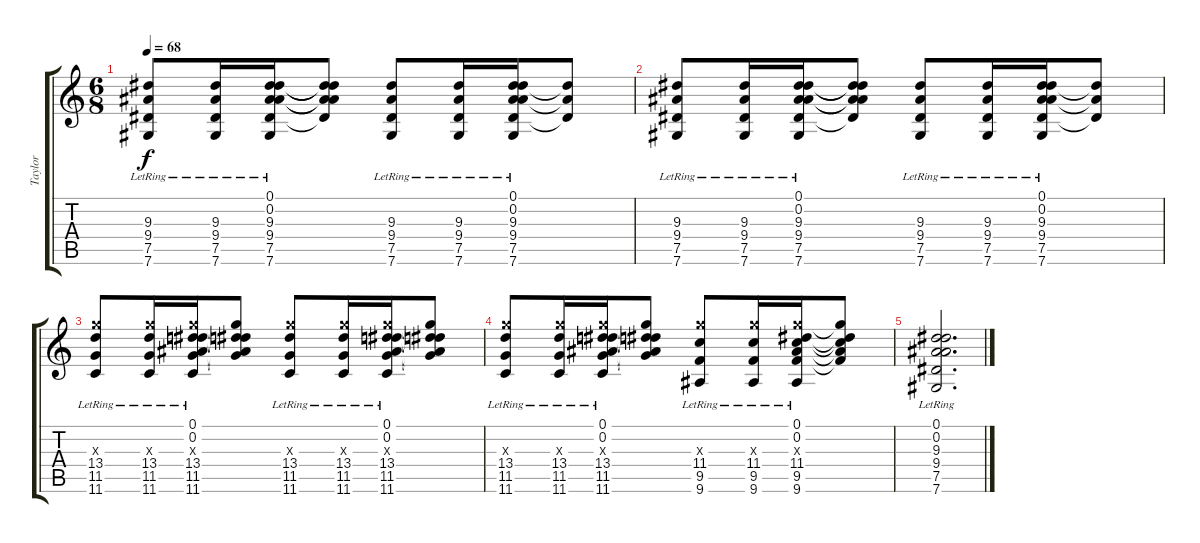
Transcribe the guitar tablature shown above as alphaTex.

\track ("Taylor" "Taylor") {instrument acousticguitarsteel}
\staff {score tabs}
\tuning (Eb4 Bb3 Gb3 Db3 Ab2 Db2) {hide}
\ts (6 8)
\tempo 68
\clef g2
\ks c
(9.3{lr} 9.4{lr} 7.5{lr} 7.6{lr}).8{dy f} (9.3{lr} 9.4{lr} 7.5{lr} 7.6{lr}).16 (0.1{lr} 0.2{lr} 9.3{lr} 9.4{lr} 7.5{lr} 7.6{lr}).16 (0.1{t} 0.2{t} 9.3{t} 9.4{t} 7.5{t}).8 (9.3{lr} 9.4{lr} 7.5{lr} 7.6{lr}).8 (9.3{lr} 9.4{lr} 7.5{lr} 7.6{lr}).16 (0.1{lr} 0.2{lr} 9.3{lr} 9.4{lr} 7.5{lr} 7.6{lr}).16 (9.3{t} 9.4{t} 7.5{t}).8 |
(9.3{lr} 9.4{lr} 7.5{lr} 7.6{lr}).8 (9.3{lr} 9.4{lr} 7.5{lr} 7.6{lr}).16 (0.1{lr} 0.2{lr} 9.3{lr} 9.4{lr} 7.5{lr} 7.6{lr}).16 (0.1{t} 0.2{t} 9.3{t} 9.4{t} 7.5{t}).8 (9.3{lr} 9.4{lr} 7.5{lr} 7.6{lr}).8 (9.3{lr} 9.4{lr} 7.5{lr} 7.6{lr}).16 (0.1{lr} 0.2{lr} 9.3{lr} 9.4{lr} 7.5{lr} 7.6{lr}).16 (9.3{t} 9.4{t} 7.5{t}).8 |
(13.3{x} 13.4{lr} 11.5{lr} 11.6{lr}).8 (13.3{x} 13.4{lr} 11.5{lr} 11.6{lr}).16 (0.1{lr} 0.2{lr} 13.3{x} 13.4{lr} 11.5{lr} 11.6{lr}).16 (0.1{t} 0.2{t} 13.3{t} 13.4{t} 11.5{t}).8 (13.3{x} 13.4{lr} 11.5{lr} 11.6{lr}).8 (13.3{x} 13.4{lr} 11.5{lr} 11.6{lr}).16 (0.1{lr} 0.2{lr} 13.3{x} 13.4{lr} 11.5{lr} 11.6{lr}).16 (0.1{t} 0.2{t} 13.3{t} 13.4{t} 11.5{t}).8 |
(13.3{x} 13.4{lr} 11.5{lr} 11.6{lr}).8 (13.3{x} 13.4{lr} 11.5{lr} 11.6{lr}).16 (0.1{lr} 0.2{lr} 13.3{x} 13.4{lr} 11.5{lr} 11.6{lr}).16 (0.1{t} 0.2{t} 13.3{t} 13.4{t} 11.5{t}).8 (13.3{x} 11.4{lr} 9.5{lr} 9.6{lr}).8 (13.3{x} 11.4{lr} 9.5{lr} 9.6{lr}).16 (0.1{lr} 0.2{lr} 13.3{x} 11.4{lr} 9.5{lr} 9.6{lr}).16 (0.1{t} 0.2{t} 13.3{t} 11.4{t} 9.5{t}).8 |
(0.1{lr} 0.2{lr} 9.3{lr} 9.4{lr} 7.5{lr} 7.6{lr}).2{d}
